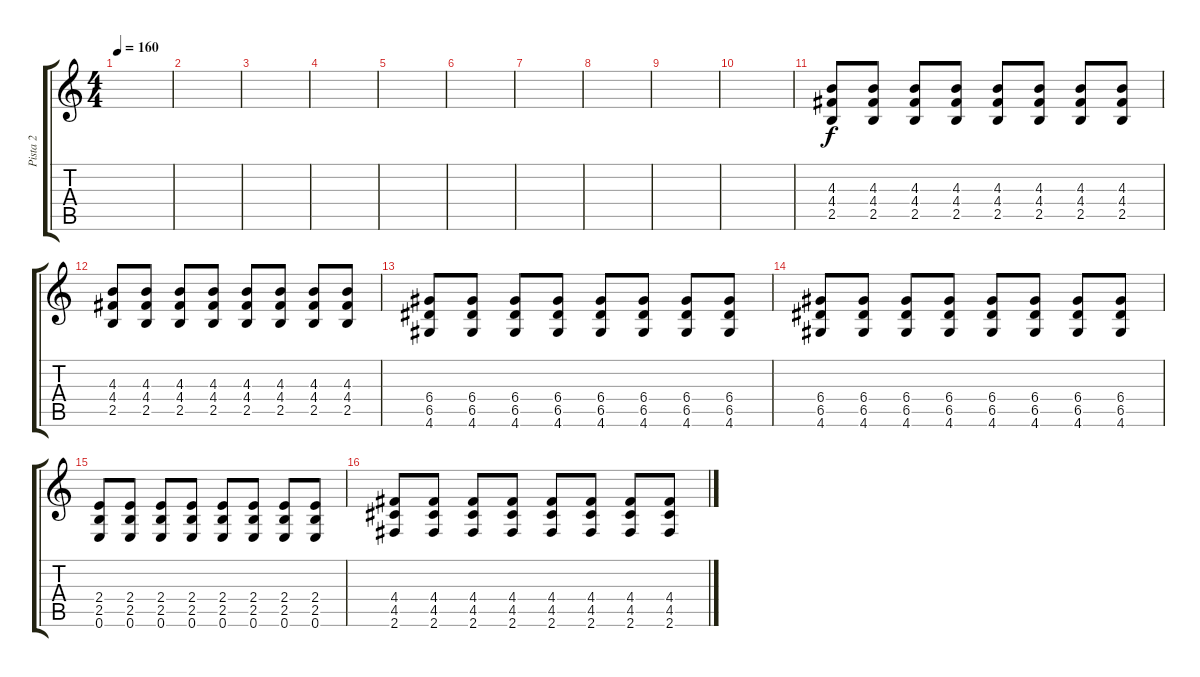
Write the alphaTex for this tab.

\track ("Pista 2" "Pista 2") {instrument distortionguitar}
\staff {score tabs}
\tuning (E4 B3 G3 D3 A2 E2) {hide}
\ts (4 4)
\tempo 160
\clef g2
\ks c
|
|
|
|
|
|
|
|
|
|
(4.3 4.4 2.5).8 (4.3 4.4 2.5).8 (4.3 4.4 2.5).8 (4.3 4.4 2.5).8 (4.3 4.4 2.5).8 (4.3 4.4 2.5).8 (4.3 4.4 2.5).8 (4.3 4.4 2.5).8 |
(4.3 4.4 2.5).8 (4.3 4.4 2.5).8 (4.3 4.4 2.5).8 (4.3 4.4 2.5).8 (4.3 4.4 2.5).8 (4.3 4.4 2.5).8 (4.3 4.4 2.5).8 (4.3 4.4 2.5).8 |
(6.4 6.5 4.6).8 (6.4 6.5 4.6).8 (6.4 6.5 4.6).8 (6.4 6.5 4.6).8 (6.4 6.5 4.6).8 (6.4 6.5 4.6).8 (6.4 6.5 4.6).8 (6.4 6.5 4.6).8 |
(6.4 6.5 4.6).8 (6.4 6.5 4.6).8 (6.4 6.5 4.6).8 (6.4 6.5 4.6).8 (6.4 6.5 4.6).8 (6.4 6.5 4.6).8 (6.4 6.5 4.6).8 (6.4 6.5 4.6).8 |
(2.4 2.5 0.6).8 (2.4 2.5 0.6).8 (2.4 2.5 0.6).8 (2.4 2.5 0.6).8 (2.4 2.5 0.6).8 (2.4 2.5 0.6).8 (2.4 2.5 0.6).8 (2.4 2.5 0.6).8 |
(4.4 4.5 2.6).8 (4.4 4.5 2.6).8 (4.4 4.5 2.6).8 (4.4 4.5 2.6).8 (4.4 4.5 2.6).8 (4.4 4.5 2.6).8 (4.4 4.5 2.6).8 (4.4 4.5 2.6).8
